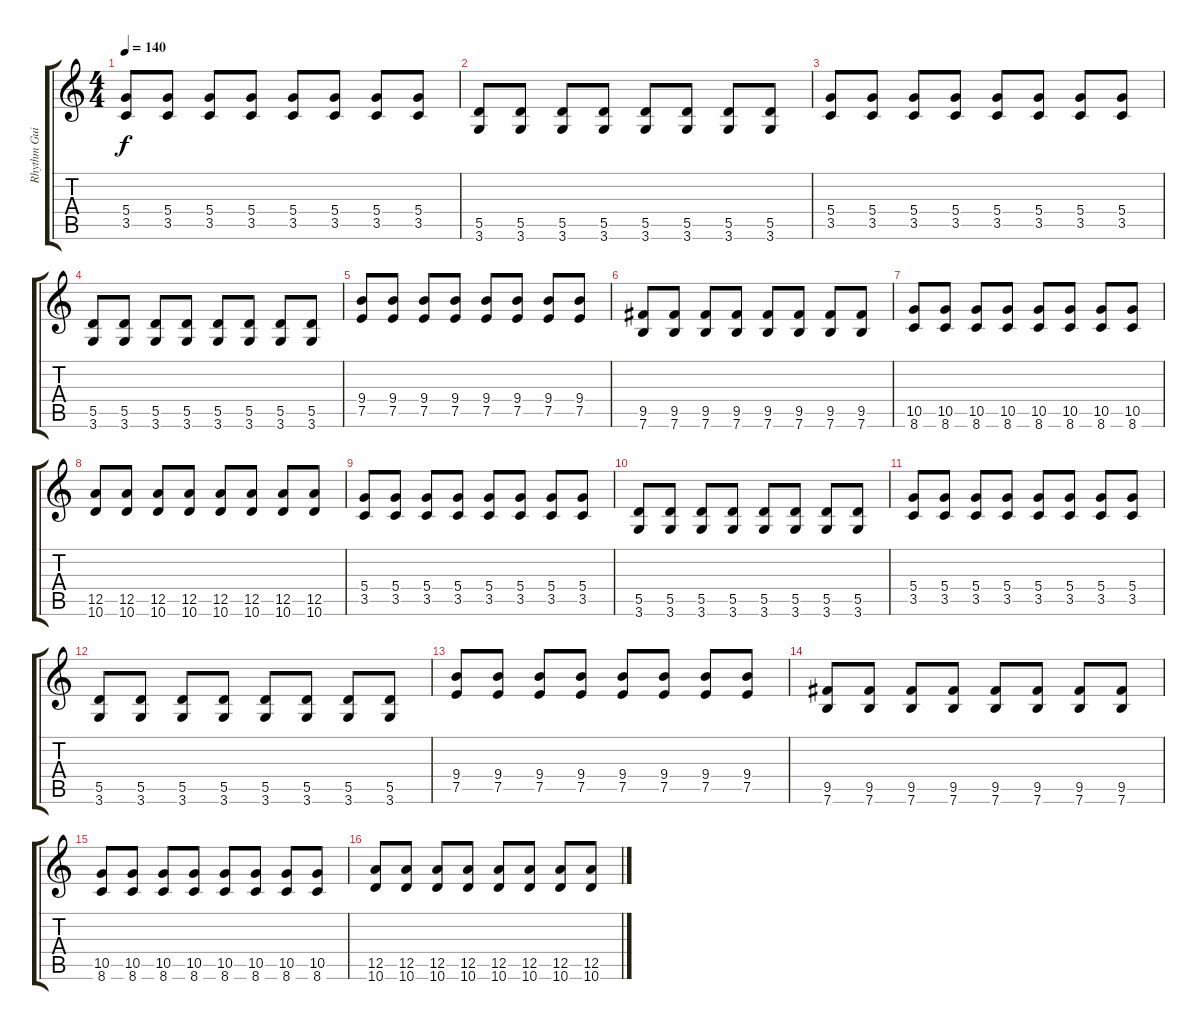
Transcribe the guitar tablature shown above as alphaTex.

\track ("Rhythm Guitar" "Rhythm Gui") {instrument overdrivenguitar}
\staff {score tabs}
\tuning (E4 B3 G3 D3 A2 E2) {hide}
\ts (4 4)
\tempo 140
\clef g2
\ks c
(5.4 3.5).8{dy f} (5.4 3.5).8 (5.4 3.5).8 (5.4 3.5).8 (5.4 3.5).8 (5.4 3.5).8 (5.4 3.5).8 (5.4 3.5).8 |
(5.5 3.6).8 (5.5 3.6).8 (5.5 3.6).8 (5.5 3.6).8 (5.5 3.6).8 (5.5 3.6).8 (5.5 3.6).8 (5.5 3.6).8 |
(5.4 3.5).8 (5.4 3.5).8 (5.4 3.5).8 (5.4 3.5).8 (5.4 3.5).8 (5.4 3.5).8 (5.4 3.5).8 (5.4 3.5).8 |
(5.5 3.6).8 (5.5 3.6).8 (5.5 3.6).8 (5.5 3.6).8 (5.5 3.6).8 (5.5 3.6).8 (5.5 3.6).8 (5.5 3.6).8 |
(9.4 7.5).8 (9.4 7.5).8 (9.4 7.5).8 (9.4 7.5).8 (9.4 7.5).8 (9.4 7.5).8 (9.4 7.5).8 (9.4 7.5).8 |
(9.5 7.6).8 (9.5 7.6).8 (9.5 7.6).8 (9.5 7.6).8 (9.5 7.6).8 (9.5 7.6).8 (9.5 7.6).8 (9.5 7.6).8 |
(10.5 8.6).8 (10.5 8.6).8 (10.5 8.6).8 (10.5 8.6).8 (10.5 8.6).8 (10.5 8.6).8 (10.5 8.6).8 (10.5 8.6).8 |
(12.5 10.6).8 (12.5 10.6).8 (12.5 10.6).8 (12.5 10.6).8 (12.5 10.6).8 (12.5 10.6).8 (12.5 10.6).8 (12.5 10.6).8 |
(5.4 3.5).8 (5.4 3.5).8 (5.4 3.5).8 (5.4 3.5).8 (5.4 3.5).8 (5.4 3.5).8 (5.4 3.5).8 (5.4 3.5).8 |
(5.5 3.6).8 (5.5 3.6).8 (5.5 3.6).8 (5.5 3.6).8 (5.5 3.6).8 (5.5 3.6).8 (5.5 3.6).8 (5.5 3.6).8 |
(5.4 3.5).8 (5.4 3.5).8 (5.4 3.5).8 (5.4 3.5).8 (5.4 3.5).8 (5.4 3.5).8 (5.4 3.5).8 (5.4 3.5).8 |
(5.5 3.6).8 (5.5 3.6).8 (5.5 3.6).8 (5.5 3.6).8 (5.5 3.6).8 (5.5 3.6).8 (5.5 3.6).8 (5.5 3.6).8 |
(9.4 7.5).8 (9.4 7.5).8 (9.4 7.5).8 (9.4 7.5).8 (9.4 7.5).8 (9.4 7.5).8 (9.4 7.5).8 (9.4 7.5).8 |
(9.5 7.6).8 (9.5 7.6).8 (9.5 7.6).8 (9.5 7.6).8 (9.5 7.6).8 (9.5 7.6).8 (9.5 7.6).8 (9.5 7.6).8 |
(10.5 8.6).8 (10.5 8.6).8 (10.5 8.6).8 (10.5 8.6).8 (10.5 8.6).8 (10.5 8.6).8 (10.5 8.6).8 (10.5 8.6).8 |
(12.5 10.6).8 (12.5 10.6).8 (12.5 10.6).8 (12.5 10.6).8 (12.5 10.6).8 (12.5 10.6).8 (12.5 10.6).8 (12.5 10.6).8
